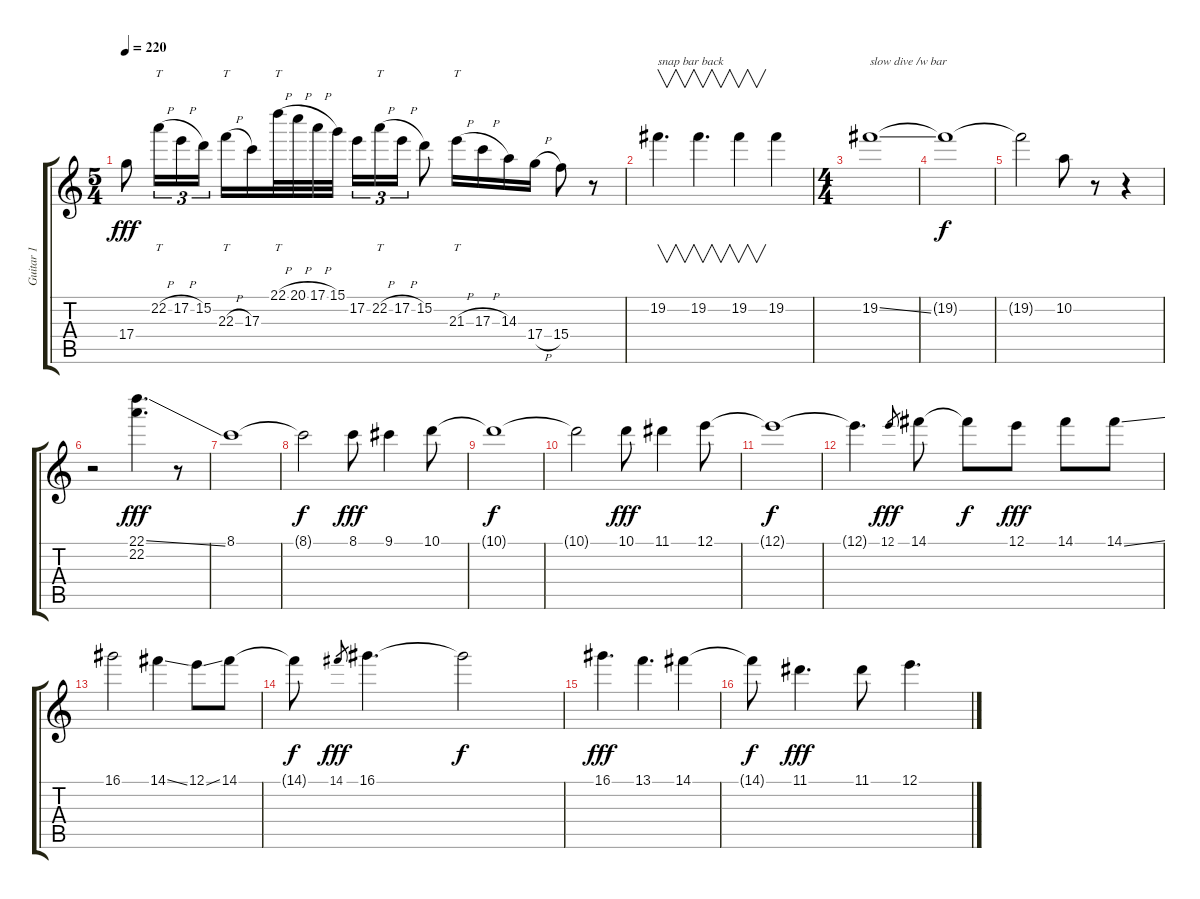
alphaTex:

\track ("Guitar 1" "Guitar 1") {instrument distortionguitar}
\staff {score tabs}
\tuning (E4 B3 G3 D3 A2 E2) {hide}
\ts (5 4)
\tempo 220
\clef g2
\ks c
17.4.8{dy fff} 22.2{h}.16{tt tu (3 2)} 17.2{h}.16{tu (3 2)} 15.2.16{tu (3 2)} 22.3{h}.16{tt} 17.3.16 22.1{h}.32{tt} 20.1{h}.32 17.1{h}.32 15.1.32 17.2.16{tu (3 2)} 22.2{h}.16{tt tu (3 2)} 17.2{h}.16{tu (3 2)} 15.2.8 21.3{h}.16{tt} 17.3{h}.16 14.3.16 17.4{h}.16 15.4.8 r.8 |
19.2.4{v d txt "snap bar back"} 19.2.4{v d} 19.2.4{v} 19.2.4 |
\ts (4 4)
19.2{ss}.1{txt "slow dive /w bar"} |
19.2{t}.1{dy f} |
19.2{t}.2 10.2.8 r.8 r.4 |
r.2 (22.1{ss} 22.2).4{d dy fff} r.8 |
8.1.1 |
8.1{t}.2{dy f} 8.1.8{dy fff} 9.1.4 10.1.8 |
10.1{t}.1{dy f} |
10.1{t}.2 10.1.8{dy fff} 11.1.4 12.1.8 |
12.1{t}.1{dy f} |
12.1{t}.4{d} 12.1.8{gr dy fff} 14.1.8 14.1{t}.8{dy f} 12.1.8{dy fff} 14.1.8 14.1{ss}.8 |
16.1.2 14.1{ss}.4 12.1{ss}.8 14.1.8 |
14.1{t}.8{dy f} 14.1.8{gr dy fff} 16.1.4{d} 16.1{t}.2{dy f} |
16.1.4{d dy fff} 13.1.4{d} 14.1.4 |
14.1{t}.8{dy f} 11.1.4{d dy fff} 11.1.8 12.1.4{d}
